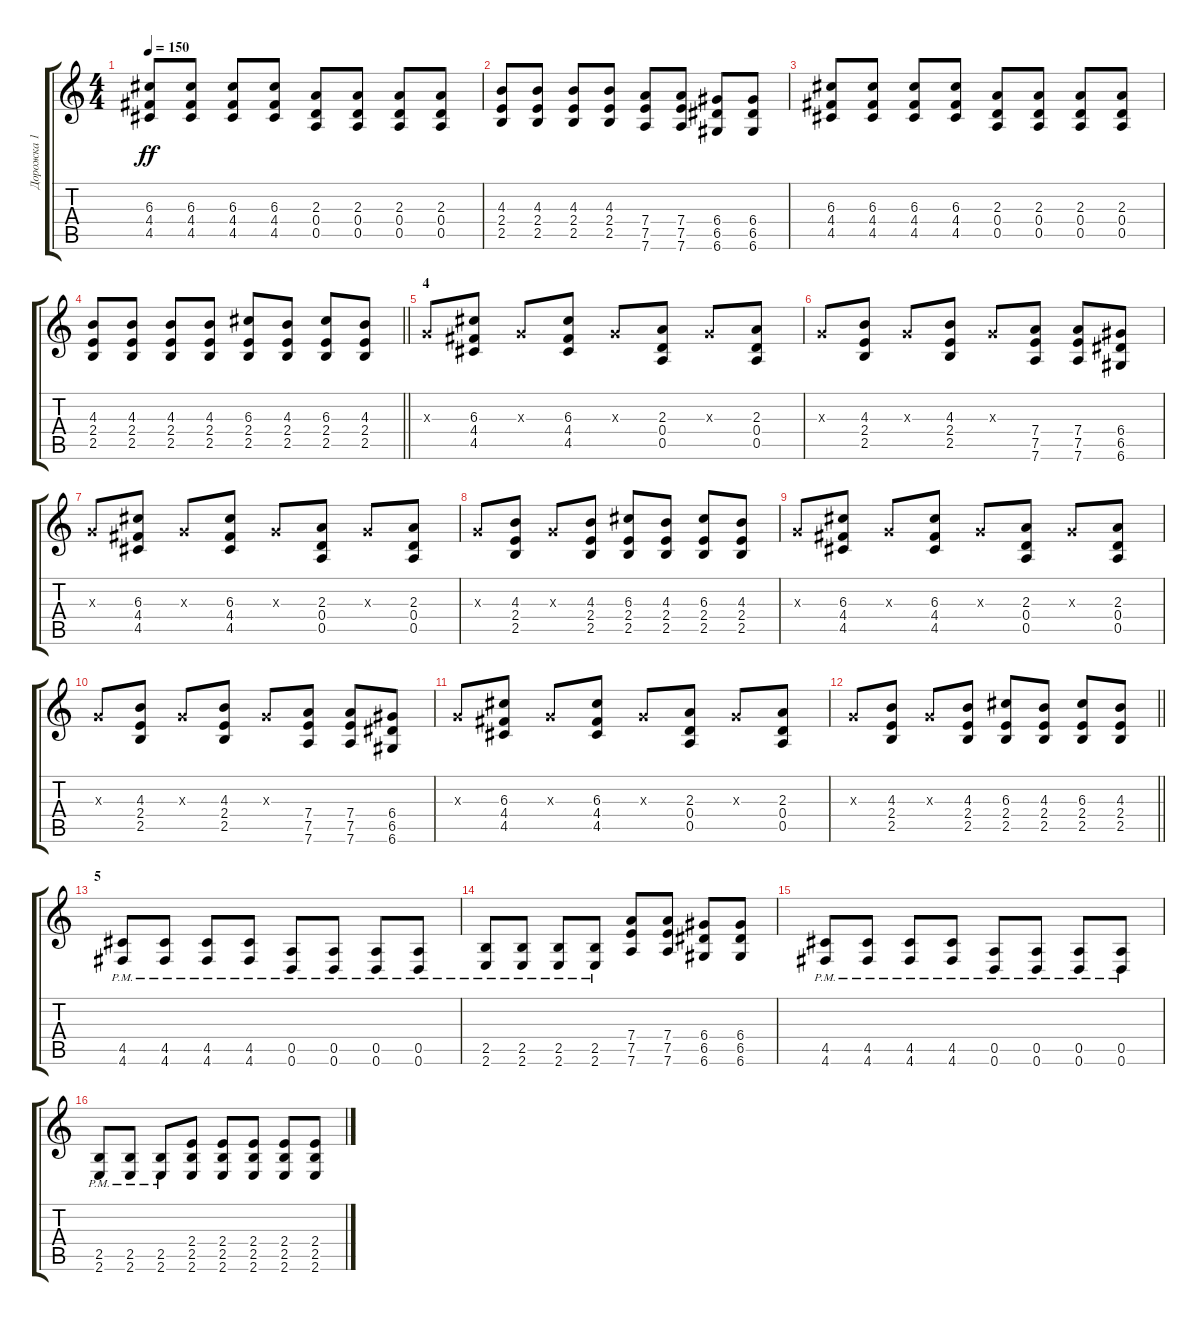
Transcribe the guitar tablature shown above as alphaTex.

\track ("Дорожка 1" "Дорожка 1") {instrument acousticguitarsteel}
\staff {score tabs}
\tuning (E4 B3 G3 D3 A2 D2) {hide}
\ts (4 4)
\tempo 150
\clef g2
\ks c
(6.3 4.4 4.5).8{dy ff} (6.3 4.4 4.5).8 (6.3 4.4 4.5).8 (6.3 4.4 4.5).8 (2.3 0.4 0.5).8 (2.3 0.4 0.5).8 (2.3 0.4 0.5).8 (2.3 0.4 0.5).8 |
(4.3 2.4 2.5).8 (4.3 2.4 2.5).8 (4.3 2.4 2.5).8 (4.3 2.4 2.5).8 (7.4 7.5 7.6).8 (7.4 7.5 7.6).8 (6.4 6.5 6.6).8 (6.4 6.5 6.6).8 |
(6.3 4.4 4.5).8 (6.3 4.4 4.5).8 (6.3 4.4 4.5).8 (6.3 4.4 4.5).8 (2.3 0.4 0.5).8 (2.3 0.4 0.5).8 (2.3 0.4 0.5).8 (2.3 0.4 0.5).8 |
\barLineRight lightlight
(4.3 2.4 2.5).8 (4.3 2.4 2.5).8 (4.3 2.4 2.5).8 (4.3 2.4 2.5).8 (6.3 2.4 2.5).8 (4.3 2.4 2.5).8 (6.3 2.4 2.5).8 (4.3 2.4 2.5).8 |
\section ("" "4")
0.3{x}.8 (6.3 4.4 4.5).8 0.3{x}.8 (6.3 4.4 4.5).8 0.3{x}.8 (2.3 0.4 0.5).8 0.3{x}.8 (2.3 0.4 0.5).8 |
0.3{x}.8 (4.3 2.4 2.5).8 0.3{x}.8 (4.3 2.4 2.5).8 0.3{x}.8 (7.4 7.5 7.6).8 (7.4 7.5 7.6).8 (6.4 6.5 6.6).8 |
0.3{x}.8 (6.3 4.4 4.5).8 0.3{x}.8 (6.3 4.4 4.5).8 0.3{x}.8 (2.3 0.4 0.5).8 0.3{x}.8 (2.3 0.4 0.5).8 |
0.3{x}.8 (4.3 2.4 2.5).8 0.3{x}.8 (4.3 2.4 2.5).8 (6.3 2.4 2.5).8 (4.3 2.4 2.5).8 (6.3 2.4 2.5).8 (4.3 2.4 2.5).8 |
0.3{x}.8 (6.3 4.4 4.5).8 0.3{x}.8 (6.3 4.4 4.5).8 0.3{x}.8 (2.3 0.4 0.5).8 0.3{x}.8 (2.3 0.4 0.5).8 |
0.3{x}.8 (4.3 2.4 2.5).8 0.3{x}.8 (4.3 2.4 2.5).8 0.3{x}.8 (7.4 7.5 7.6).8 (7.4 7.5 7.6).8 (6.4 6.5 6.6).8 |
0.3{x}.8 (6.3 4.4 4.5).8 0.3{x}.8 (6.3 4.4 4.5).8 0.3{x}.8 (2.3 0.4 0.5).8 0.3{x}.8 (2.3 0.4 0.5).8 |
\barLineRight lightlight
0.3{x}.8 (4.3 2.4 2.5).8 0.3{x}.8 (4.3 2.4 2.5).8 (6.3 2.4 2.5).8 (4.3 2.4 2.5).8 (6.3 2.4 2.5).8 (4.3 2.4 2.5).8 |
\section ("" "5")
(4.5{pm} 4.6{pm}).8 (4.5{pm} 4.6{pm}).8 (4.5{pm} 4.6{pm}).8 (4.5{pm} 4.6{pm}).8 (0.5{pm} 0.6{pm}).8 (0.5{pm} 0.6{pm}).8 (0.5{pm} 0.6{pm}).8 (0.5{pm} 0.6{pm}).8 |
(2.5{pm} 2.6{pm}).8 (2.5{pm} 2.6{pm}).8 (2.5{pm} 2.6{pm}).8 (2.5{pm} 2.6{pm}).8 (7.4 7.5 7.6).8 (7.4 7.5 7.6).8 (6.4 6.5 6.6).8 (6.4 6.5 6.6).8 |
(4.5{pm} 4.6{pm}).8 (4.5{pm} 4.6{pm}).8 (4.5{pm} 4.6{pm}).8 (4.5{pm} 4.6{pm}).8 (0.5{pm} 0.6{pm}).8 (0.5{pm} 0.6{pm}).8 (0.5{pm} 0.6{pm}).8 (0.5{pm} 0.6{pm}).8 |
(2.5{pm} 2.6{pm}).8 (2.5{pm} 2.6{pm}).8 (2.5{pm} 2.6{pm}).8 (2.4 2.5 2.6).8 (2.4 2.5 2.6).8 (2.4 2.5 2.6).8 (2.4 2.5 2.6).8 (2.4 2.5 2.6).8
